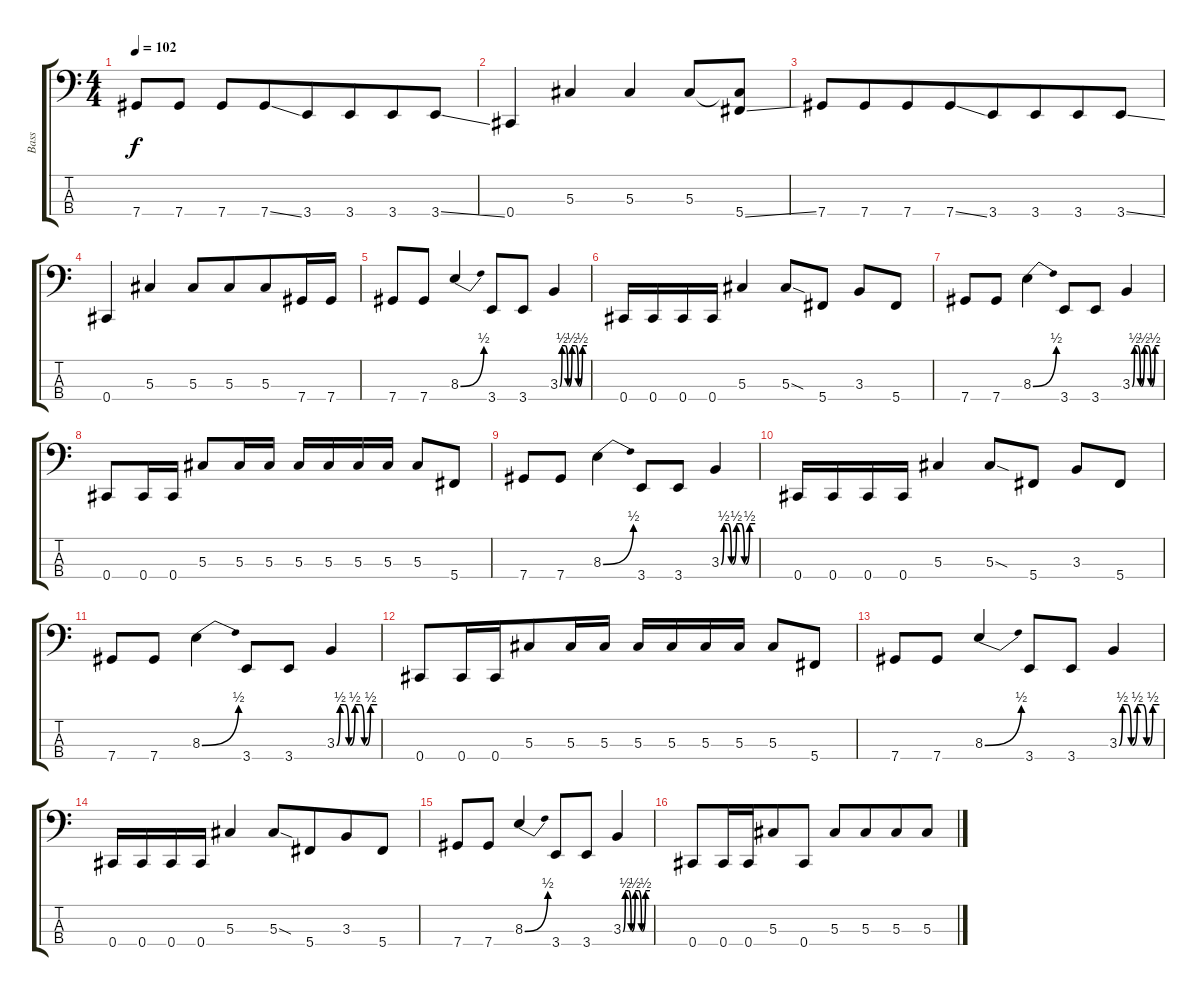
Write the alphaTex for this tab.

\track ("Bass" "Bass") {instrument electricbasspick}
\staff {score tabs}
\tuning (Gb2 Db2 Ab1 Db1) {hide}
\ts (4 4)
\tempo 102
\clef f4
\ks c
7.4.8{dy f beam merge} 7.4.8 7.4.8{beam merge} 7.4{ss}.8{beam merge} 3.4.8{beam merge} 3.4.8{beam merge} 3.4.8{beam merge} 3.4{ss}.8 |
0.4.4{beam merge} 5.3.4{beam merge} 5.3.4{beam merge} 5.3.8{beam merge} (5.3{t} 5.4{ss}).8 |
7.4.8{beam merge} 7.4.8{beam merge} 7.4.8{beam merge} 7.4{ss}.8{beam merge} 3.4.8{beam merge} 3.4.8{beam merge} 3.4.8 3.4{ss}.8 |
0.4.4{beam merge} 5.3.4{beam merge} 5.3.8{beam merge} 5.3.8{beam merge} 5.3.8{beam merge} 7.4.16{beam merge} 7.4.16 |
7.4.8{beam merge} 7.4.8{beam merge} 8.3{be (bend 0 0 60 2)}.4{beam merge} 3.4.8{beam merge} 3.4.8 3.3{be (custom 0 0 5 2 12 2 18 0 20 0 27 2 35 2 41 0 43 0 50 2 60 2)}.4 |
0.4.16{beam merge} 0.4.16 0.4.16 0.4.16 5.3.4 5.3{sod}.8 5.4.8 3.3.8 5.4.8 |
7.4.8 7.4.8 8.3{be (bend 0 0 60 2)}.4 3.4.8 3.4.8 3.3{be (custom 0 0 5 2 12 2 18 0 20 0 27 2 35 2 41 0 43 0 50 2 60 2)}.4 |
0.4.8 0.4.16 0.4.16 5.3.8 5.3.16 5.3.16 5.3.16 5.3.16{beam merge} 5.3.16 5.3.16 5.3.8 5.4.8 |
7.4.8 7.4.8 8.3{be (bend 0 0 60 2)}.4 3.4.8 3.4.8 3.3{be (custom 0 0 5 2 12 2 18 0 20 0 27 2 35 2 41 0 43 0 50 2 60 2)}.4 |
0.4.16 0.4.16 0.4.16 0.4.16 5.3.4 5.3{sod}.8 5.4.8 3.3.8 5.4.8 |
7.4.8 7.4.8 8.3{be (bend 0 0 60 2)}.4 3.4.8 3.4.8 3.3{be (custom 0 0 5 2 12 2 18 0 20 0 27 2 35 2 41 0 43 0 50 2 60 2)}.4 |
0.4.8 0.4.16 0.4.16{beam merge} 5.3.8 5.3.16 5.3.16 5.3.16 5.3.16{beam merge} 5.3.16 5.3.16 5.3.8 5.4.8 |
7.4.8 7.4.8 8.3{be (bend 0 0 60 2)}.4{beam merge} 3.4.8 3.4.8 3.3{be (custom 0 0 5 2 12 2 18 0 20 0 27 2 35 2 41 0 43 0 50 2 60 2)}.4 |
0.4.16 0.4.16{beam merge} 0.4.16{beam merge} 0.4.16 5.3.4 5.3{sod}.8 5.4.8{beam merge} 3.3.8 5.4.8 |
7.4.8 7.4.8{beam merge} 8.3{be (bend 0 0 60 2)}.4{beam merge} 3.4.8{beam merge} 3.4.8{beam merge} 3.3{be (custom 0 0 5 2 12 2 18 0 20 0 27 2 35 2 41 0 43 0 50 2 60 2)}.4 |
0.4.8{beam merge} 0.4.16{beam merge} 0.4.16{beam merge} 5.3.8{beam merge} 0.4.8 5.3.8{beam merge} 5.3.8{beam merge} 5.3.8{beam merge} 5.3.8
